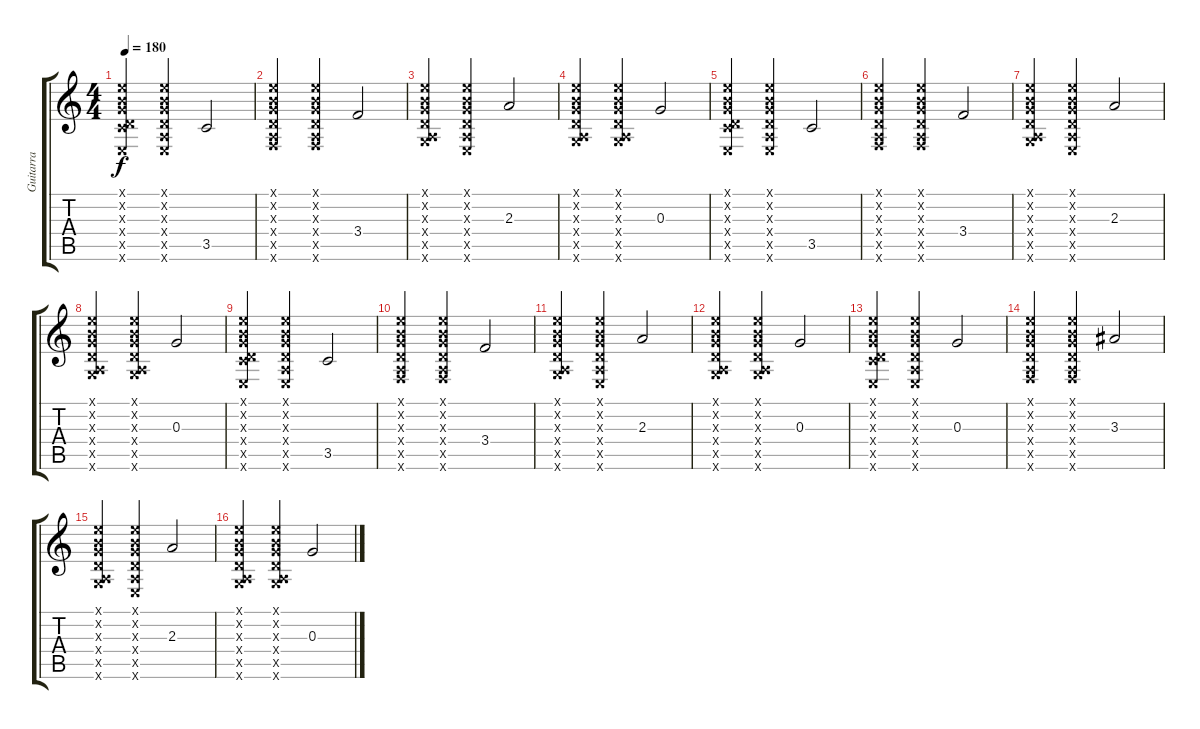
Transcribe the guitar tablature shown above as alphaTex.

\track ("Guitarra" "Guitarra") {instrument overdrivenguitar}
\staff {score tabs}
\tuning (E4 B3 G3 D3 A2 E2) {hide}
\ts (4 4)
\tempo 180
\clef g2
\ks c
(0.1{x} 0.2{x} 0.3{x} 0.4{x} 3.5{x} 0.6{x}).4{dy f} (0.1{x} 0.2{x} 0.3{x} 0.4{x} 0.5{x} 0.6{x}).4 3.5.2 |
(0.1{x} 0.2{x} 0.3{x} 0.4{x} 0.5{x} 1.6{x}).4 (0.1{x} 0.2{x} 0.3{x} 0.4{x} 0.5{x} 1.6{x}).4 3.4.2 |
(0.1{x} 0.2{x} 0.3{x} 0.4{x} 0.5{x} 3.6{x}).4 (0.1{x} 0.2{x} 0.3{x} 0.4{x} 0.5{x} 0.6{x}).4 2.3.2 |
(0.1{x} 0.2{x} 0.3{x} 0.4{x} 0.5{x} 3.6{x}).4 (0.1{x} 0.2{x} 0.3{x} 0.4{x} 0.5{x} 3.6{x}).4 0.3.2 |
(0.1{x} 0.2{x} 0.3{x} 0.4{x} 3.5{x} 0.6{x}).4 (0.1{x} 0.2{x} 0.3{x} 0.4{x} 0.5{x} 0.6{x}).4 3.5.2 |
(0.1{x} 0.2{x} 0.3{x} 0.4{x} 0.5{x} 1.6{x}).4 (0.1{x} 0.2{x} 0.3{x} 0.4{x} 0.5{x} 1.6{x}).4 3.4.2 |
(0.1{x} 0.2{x} 0.3{x} 0.4{x} 0.5{x} 3.6{x}).4 (0.1{x} 0.2{x} 0.3{x} 0.4{x} 0.5{x} 0.6{x}).4 2.3.2 |
(0.1{x} 0.2{x} 0.3{x} 0.4{x} 0.5{x} 3.6{x}).4 (0.1{x} 0.2{x} 0.3{x} 0.4{x} 0.5{x} 3.6{x}).4 0.3.2 |
(0.1{x} 0.2{x} 0.3{x} 0.4{x} 3.5{x} 0.6{x}).4 (0.1{x} 0.2{x} 0.3{x} 0.4{x} 0.5{x} 0.6{x}).4 3.5.2 |
(0.1{x} 0.2{x} 0.3{x} 0.4{x} 0.5{x} 1.6{x}).4 (0.1{x} 0.2{x} 0.3{x} 0.4{x} 0.5{x} 1.6{x}).4 3.4.2 |
(0.1{x} 0.2{x} 0.3{x} 0.4{x} 0.5{x} 3.6{x}).4 (0.1{x} 0.2{x} 0.3{x} 0.4{x} 0.5{x} 0.6{x}).4 2.3.2 |
(0.1{x} 0.2{x} 0.3{x} 0.4{x} 0.5{x} 3.6{x}).4 (0.1{x} 0.2{x} 0.3{x} 0.4{x} 0.5{x} 3.6{x}).4 0.3.2 |
(0.1{x} 0.2{x} 0.3{x} 0.4{x} 3.5{x} 0.6{x}).4 (0.1{x} 0.2{x} 0.3{x} 0.4{x} 0.5{x} 0.6{x}).4 0.3.2 |
(0.1{x} 0.2{x} 0.3{x} 0.4{x} 0.5{x} 1.6{x}).4 (0.1{x} 0.2{x} 0.3{x} 0.4{x} 0.5{x} 1.6{x}).4 3.3.2 |
(0.1{x} 0.2{x} 0.3{x} 0.4{x} 0.5{x} 3.6{x}).4 (0.1{x} 0.2{x} 0.3{x} 0.4{x} 0.5{x} 0.6{x}).4 2.3.2 |
(0.1{x} 0.2{x} 0.3{x} 0.4{x} 0.5{x} 3.6{x}).4 (0.1{x} 0.2{x} 0.3{x} 0.4{x} 0.5{x} 3.6{x}).4 0.3.2
